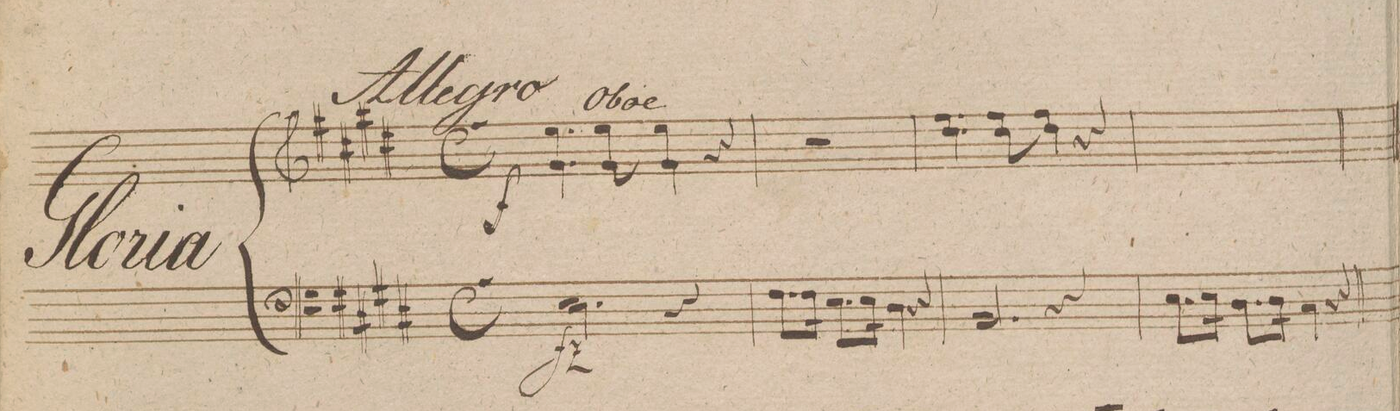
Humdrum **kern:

**kern
*I"Organo.
*clefF4
*k[f#c#g#d#]
*met(c|)
*M2/2
*2\right
2.E\
4r
=2
8.F#\L
16F#\Jk
8.E\L
16E\Jk
4D#\
4r
=3
2.BB/
4r
=4
8.E\L
16E\Jk
8.D#\L
16D#\Jk
4C#\
4r
=5
*-
